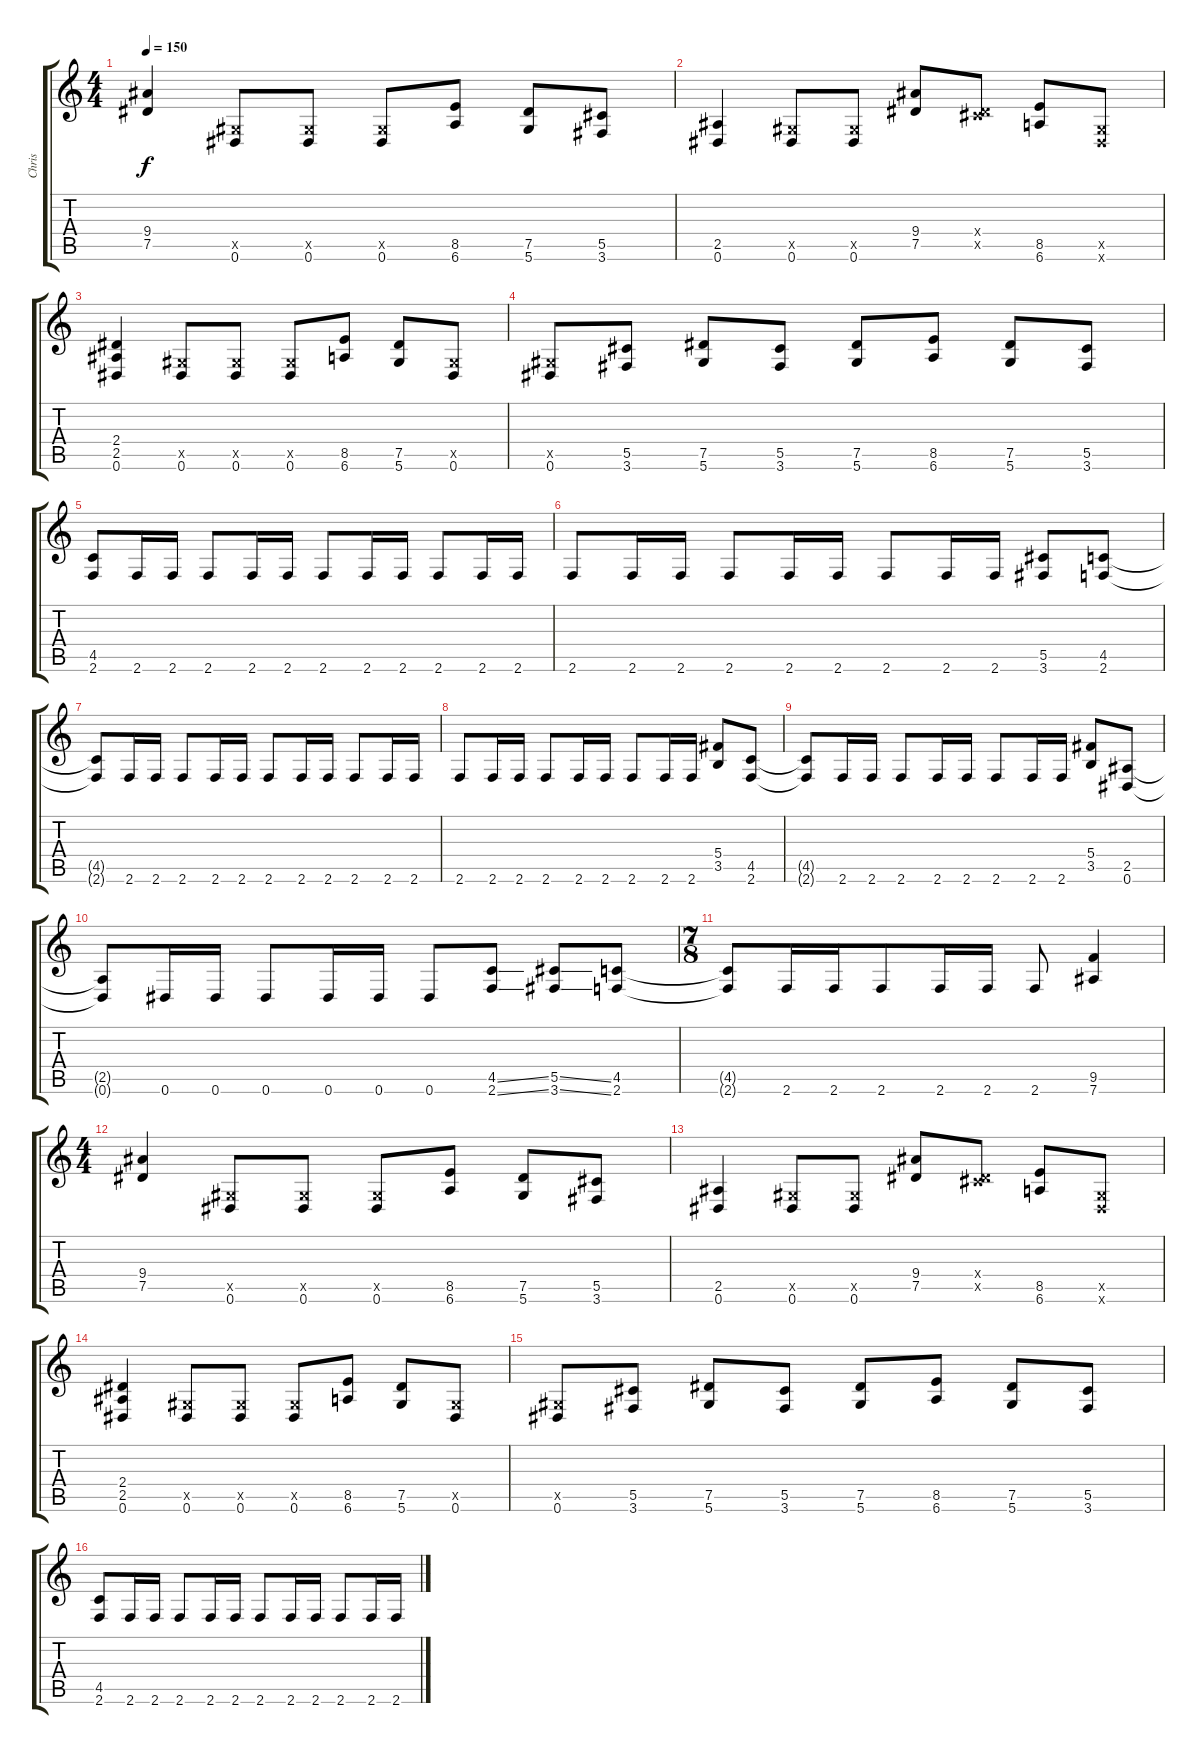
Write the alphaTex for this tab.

\track ("Chris" "Chris") {instrument distortionguitar}
\staff {score tabs}
\tuning (Eb4 Bb3 Gb3 Db3 Ab2 Eb2) {hide}
\ts (4 4)
\tempo 150
\clef g2
\ks c
(9.4 7.5).4{dy f} (0.5{x} 0.6).8 (0.5{x} 0.6).8 (0.5{x} 0.6).8 (8.5 6.6).8 (7.5 5.6).8 (5.5 3.6).8 |
(2.5 0.6).4 (0.5{x} 0.6).8 (0.5{x} 0.6).8 (9.4 7.5).8 (0.4{x} 7.5{x}).8 (8.5 6.6).8 (0.5{x} 0.6{x}).8 |
(2.4 2.5 0.6).4 (0.5{x} 0.6).8 (0.5{x} 0.6).8 (0.5{x} 0.6).8 (8.5 6.6).8 (7.5 5.6).8 (0.5{x} 0.6).8 |
(0.5{x} 0.6).8 (5.5 3.6).8 (7.5 5.6).8 (5.5 3.6).8 (7.5 5.6).8 (8.5 6.6).8 (7.5 5.6).8 (5.5 3.6).8 |
(4.5 2.6).8 2.6.16 2.6.16 2.6.8 2.6.16 2.6.16 2.6.8 2.6.16 2.6.16 2.6.8 2.6.16 2.6.16 |
2.6.8 2.6.16 2.6.16 2.6.8 2.6.16 2.6.16 2.6.8 2.6.16 2.6.16 (5.5 3.6).8 (4.5 2.6).8 |
(4.5{t} 2.6{t}).8 2.6.16 2.6.16 2.6.8 2.6.16 2.6.16 2.6.8 2.6.16 2.6.16 2.6.8 2.6.16 2.6.16 |
2.6.8 2.6.16 2.6.16 2.6.8 2.6.16 2.6.16 2.6.8 2.6.16 2.6.16 (5.4 3.5).8 (4.5 2.6).8 |
(4.5{t} 2.6{t}).8 2.6.16 2.6.16 2.6.8 2.6.16 2.6.16 2.6.8 2.6.16 2.6.16 (5.4 3.5).8 (2.5 0.6).8 |
(2.5{t} 0.6{t}).8 0.6.16 0.6.16 0.6.8 0.6.16 0.6.16 0.6.8 (4.5{ss} 2.6{ss}).8 (5.5{ss} 3.6{ss}).8 (4.5 2.6).8 |
\ts (7 8)
(4.5{t} 2.6{t}).8 2.6.16 2.6.16 2.6.8 2.6.16 2.6.16 2.6.8 (9.5 7.6).4 |
\ts (4 4)
(9.4 7.5).4 (0.5{x} 0.6).8 (0.5{x} 0.6).8 (0.5{x} 0.6).8 (8.5 6.6).8 (7.5 5.6).8 (5.5 3.6).8 |
(2.5 0.6).4 (0.5{x} 0.6).8 (0.5{x} 0.6).8 (9.4 7.5).8 (0.4{x} 7.5{x}).8 (8.5 6.6).8 (0.5{x} 0.6{x}).8 |
(2.4 2.5 0.6).4 (0.5{x} 0.6).8 (0.5{x} 0.6).8 (0.5{x} 0.6).8 (8.5 6.6).8 (7.5 5.6).8 (0.5{x} 0.6).8 |
(0.5{x} 0.6).8 (5.5 3.6).8 (7.5 5.6).8 (5.5 3.6).8 (7.5 5.6).8 (8.5 6.6).8 (7.5 5.6).8 (5.5 3.6).8 |
(4.5 2.6).8 2.6.16 2.6.16 2.6.8 2.6.16 2.6.16 2.6.8 2.6.16 2.6.16 2.6.8 2.6.16 2.6.16
